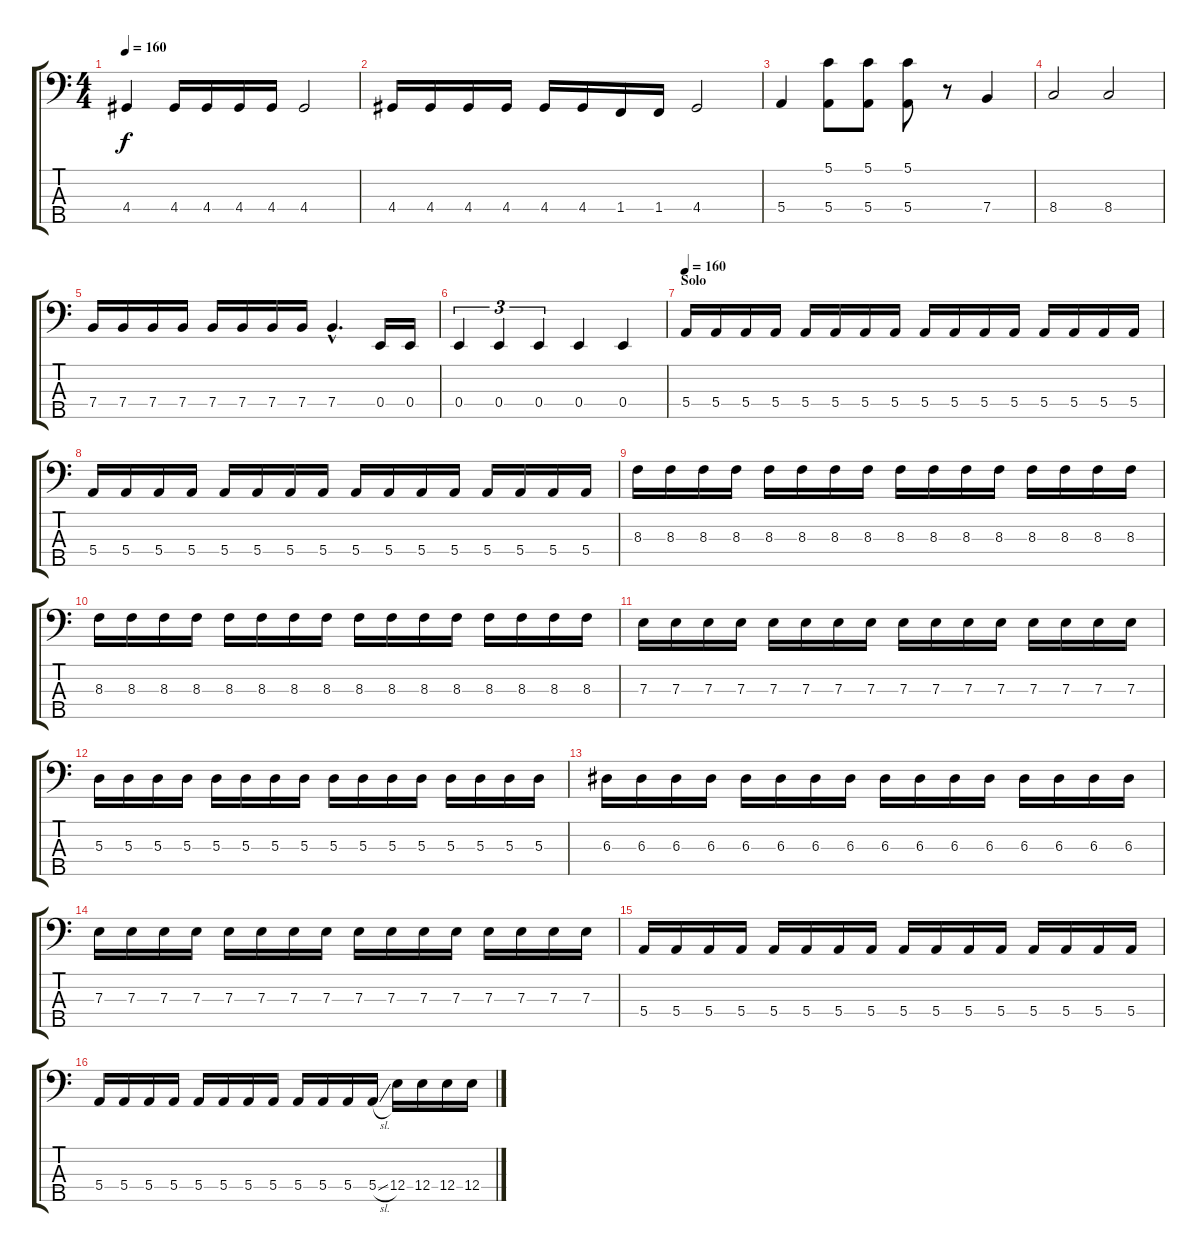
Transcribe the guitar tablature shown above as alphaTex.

\track "" {instrument electricbassfinger}
\staff {score tabs}
\tuning (G2 D2 A1 E1 B0) {hide}
\ts (4 4)
\tempo 160
\clef f4
\ks c
4.4.4{dy f} 4.4.16 4.4.16 4.4.16 4.4.16 4.4.2 |
4.4.16 4.4.16 4.4.16 4.4.16 4.4.16 4.4.16 1.4.16 1.4.16 4.4.2 |
5.4.4 (5.1 5.4).8 (5.1 5.4).8 (5.1 5.4).8 r.8 7.4.4 |
8.4.2 8.4.2 |
7.4.16 7.4.16 7.4.16 7.4.16 7.4.16 7.4.16 7.4.16 7.4.16 7.4{hac}.4{d} 0.4.16 0.4.16 |
0.4.4{tu (3 2)} 0.4.4{tu (3 2)} 0.4.4{tu (3 2)} 0.4.4 0.4.4 |
\section ("" "Solo")
\tempo 160
5.4.16 5.4.16 5.4.16 5.4.16 5.4.16 5.4.16 5.4.16 5.4.16 5.4.16 5.4.16 5.4.16 5.4.16 5.4.16 5.4.16 5.4.16 5.4.16 |
5.4.16 5.4.16 5.4.16 5.4.16 5.4.16 5.4.16 5.4.16 5.4.16 5.4.16 5.4.16 5.4.16 5.4.16 5.4.16 5.4.16 5.4.16 5.4.16 |
8.3.16 8.3.16 8.3.16 8.3.16 8.3.16 8.3.16 8.3.16 8.3.16 8.3.16 8.3.16 8.3.16 8.3.16 8.3.16 8.3.16 8.3.16 8.3.16 |
8.3.16 8.3.16 8.3.16 8.3.16 8.3.16 8.3.16 8.3.16 8.3.16 8.3.16 8.3.16 8.3.16 8.3.16 8.3.16 8.3.16 8.3.16 8.3.16 |
7.3.16 7.3.16 7.3.16 7.3.16 7.3.16 7.3.16 7.3.16 7.3.16 7.3.16 7.3.16 7.3.16 7.3.16 7.3.16 7.3.16 7.3.16 7.3.16 |
5.3.16 5.3.16 5.3.16 5.3.16 5.3.16 5.3.16 5.3.16 5.3.16 5.3.16 5.3.16 5.3.16 5.3.16 5.3.16 5.3.16 5.3.16 5.3.16 |
6.3.16 6.3.16 6.3.16 6.3.16 6.3.16 6.3.16 6.3.16 6.3.16 6.3.16 6.3.16 6.3.16 6.3.16 6.3.16 6.3.16 6.3.16 6.3.16 |
7.3.16 7.3.16 7.3.16 7.3.16 7.3.16 7.3.16 7.3.16 7.3.16 7.3.16 7.3.16 7.3.16 7.3.16 7.3.16 7.3.16 7.3.16 7.3.16 |
5.4.16 5.4.16 5.4.16 5.4.16 5.4.16 5.4.16 5.4.16 5.4.16 5.4.16 5.4.16 5.4.16 5.4.16 5.4.16 5.4.16 5.4.16 5.4.16 |
5.4.16 5.4.16 5.4.16 5.4.16 5.4.16 5.4.16 5.4.16 5.4.16 5.4.16 5.4.16 5.4.16 5.4{sl}.16 12.4.16 12.4.16 12.4.16 12.4.16
